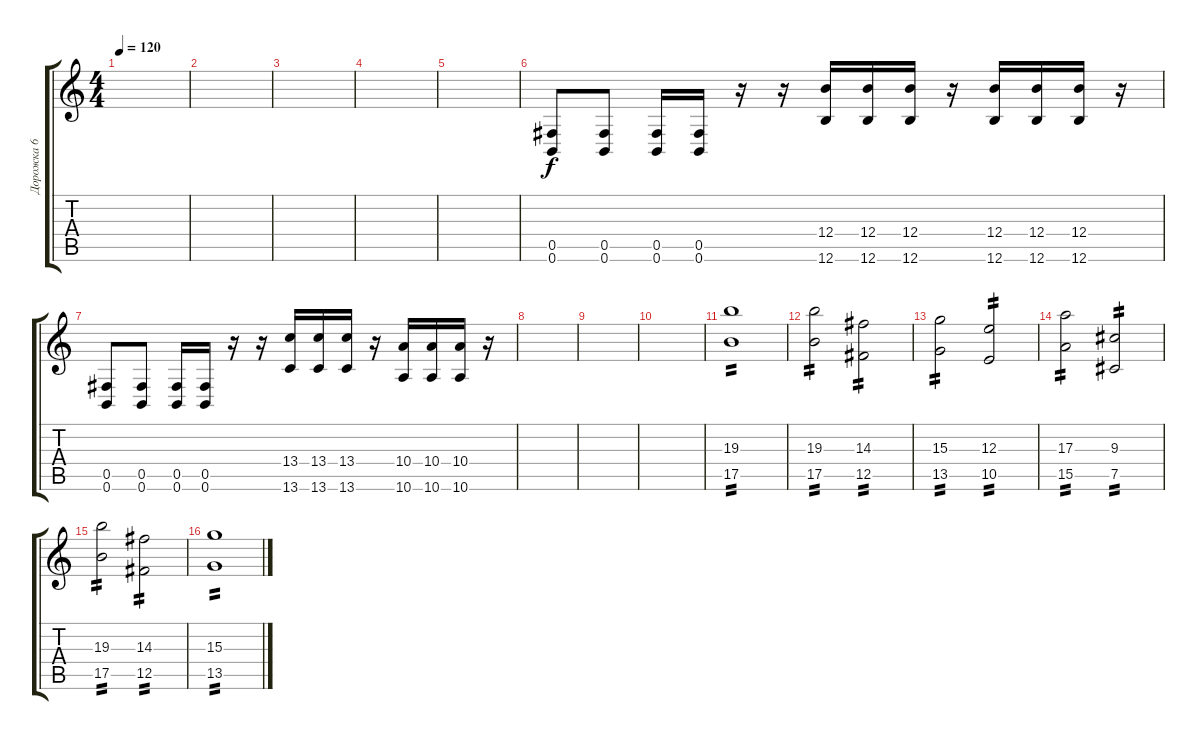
\track ("Дорожка 6" "Дорожка 6") {instrument distortionguitar}
\staff {score tabs}
\tuning (Db4 Ab3 E3 B2 Gb2 B1) {hide}
\ts (4 4)
\tempo 120
\clef g2
\ks c
|
|
|
|
|
(0.5 0.6).8{instrument overdrivenguitar} (0.5 0.6).8 (0.5 0.6).16 (0.5 0.6).16 r.16 r.16 (12.4 12.6).16 (12.4 12.6).16 (12.4 12.6).16 r.16 (12.4 12.6).16 (12.4 12.6).16 (12.4 12.6).16 r.16 |
(0.5 0.6).8 (0.5 0.6).8 (0.5 0.6).16 (0.5 0.6).16 r.16 r.16 (13.4 13.6).16 (13.4 13.6).16 (13.4 13.6).16 r.16 (10.4 10.6).16 (10.4 10.6).16 (10.4 10.6).16 r.16 |
|
|
|
(19.3 17.5).1{tp 2} |
(19.3 17.5).2{tp 2} (14.3 12.5).2{tp 2} |
(15.3 13.5).2{tp 2} (12.3 10.5).2{tp 2} |
(17.3 15.5).2{tp 2} (9.3 7.5).2{tp 2} |
(19.3 17.5).2{tp 2} (14.3 12.5).2{tp 2} |
(15.3 13.5).1{tp 2}
